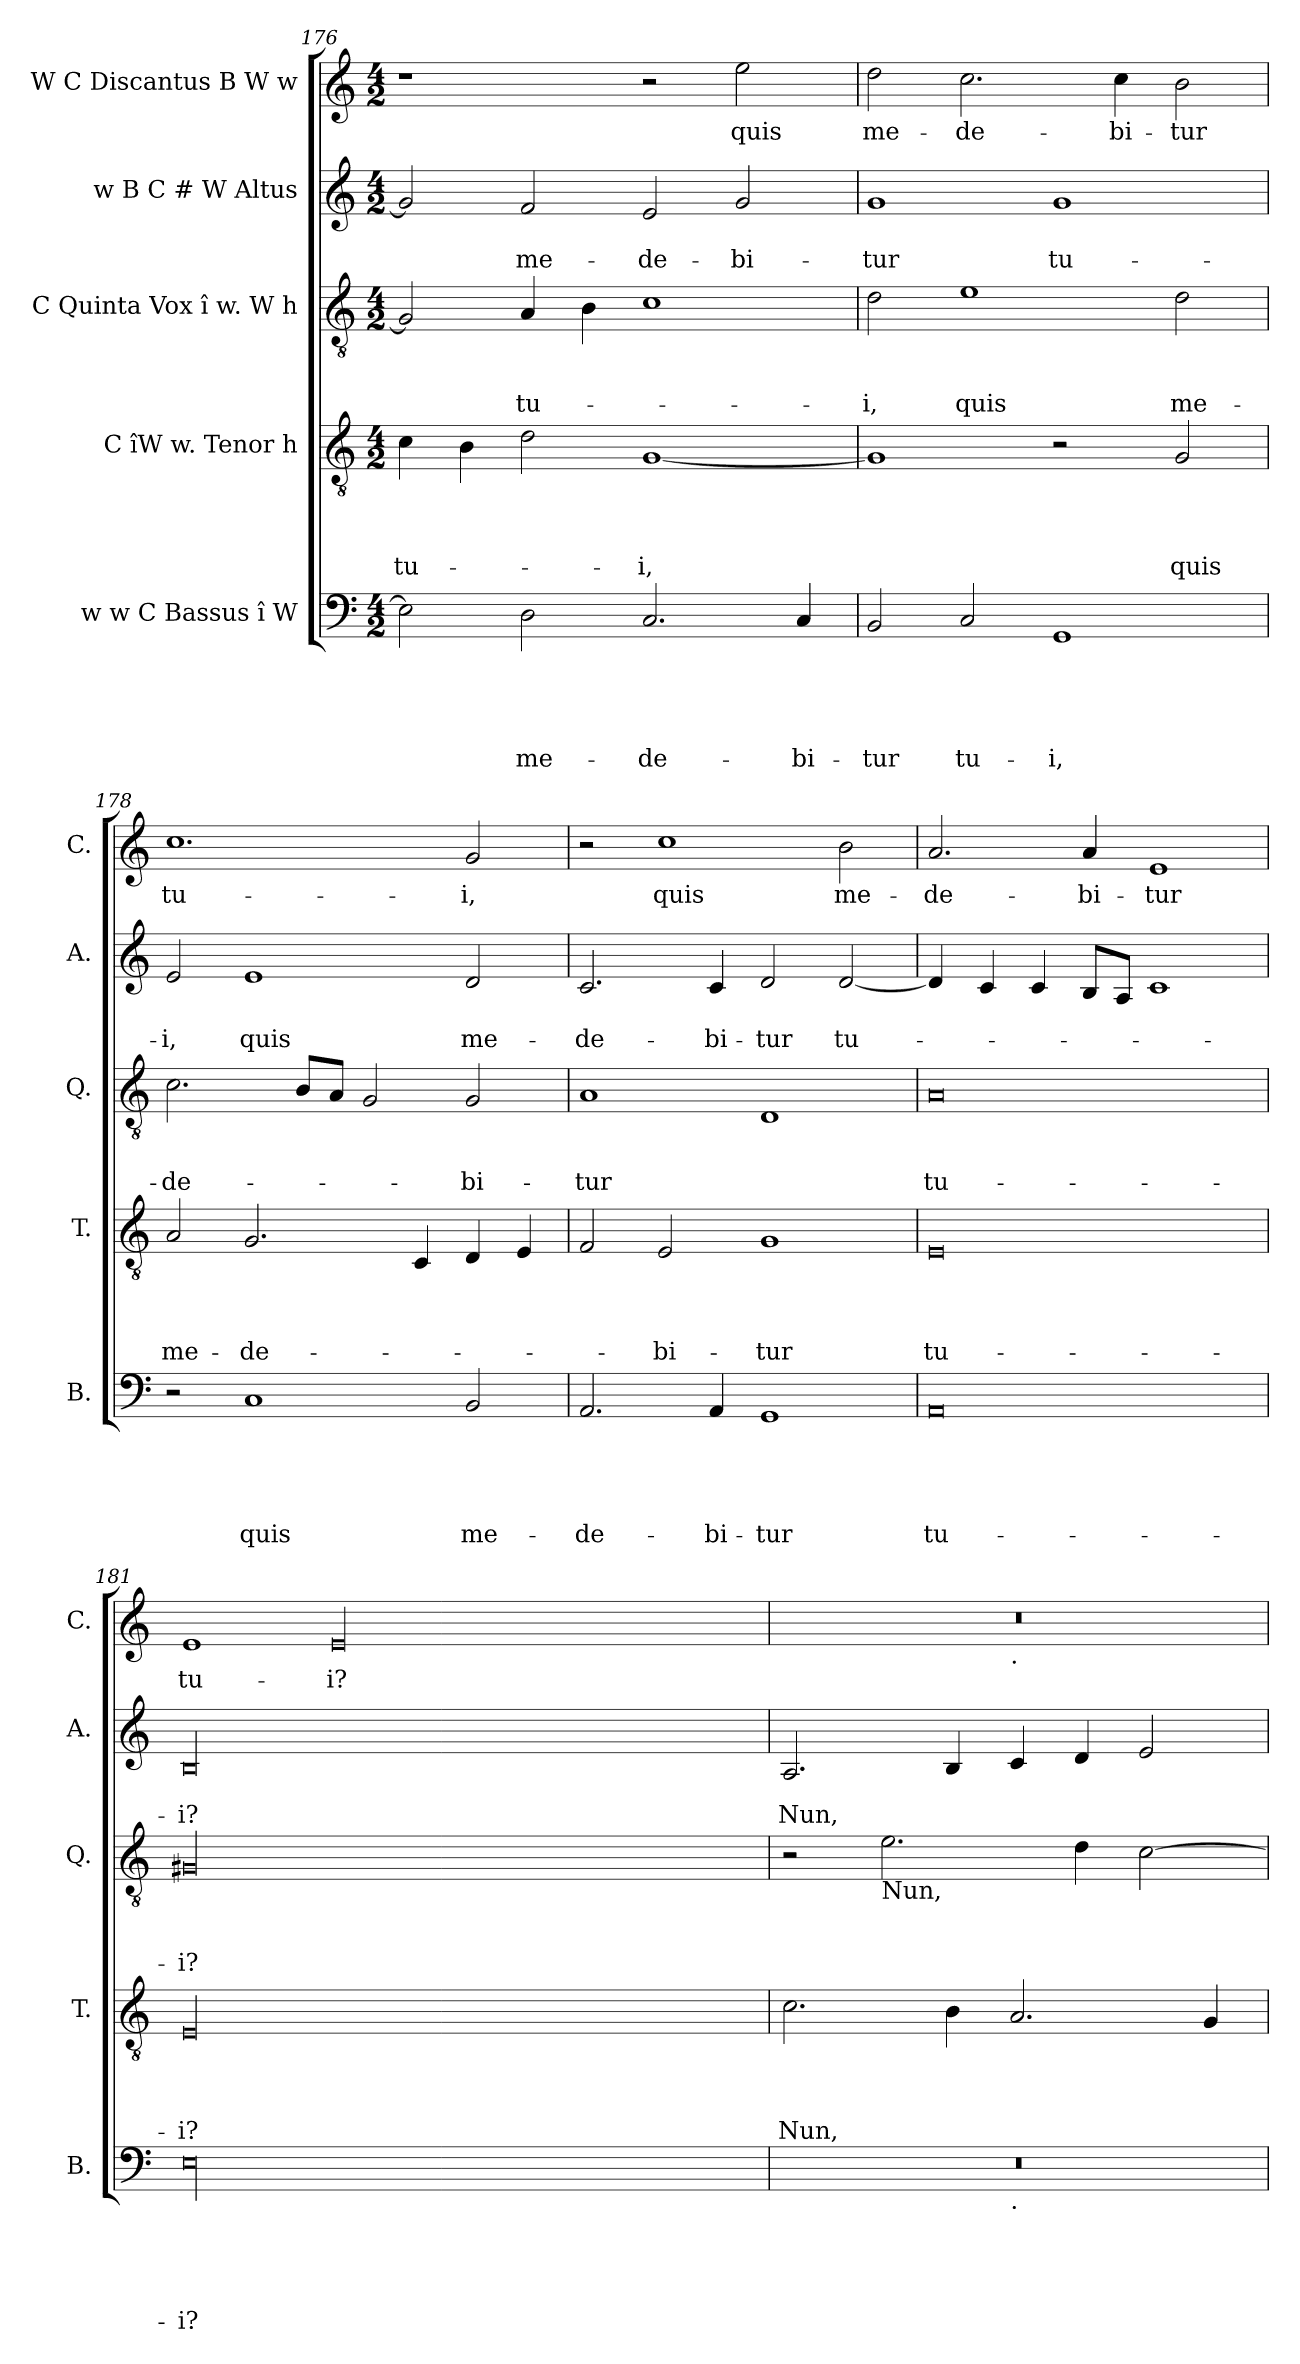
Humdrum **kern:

**kern	**text	**text	**text	**text	**text	**kern	**text	**text	**text	**text	**kern	**text	**text	**text	**kern	**text	**text	**kern	**text
*part5	*part5	*part5	*part5	*part5	*part5	*part4	*part4	*part4	*part4	*part4	*part3	*part3	*part3	*part3	*part2	*part2	*part2	*part1	*part1
*staff5	*staff5	*staff5	*staff5	*staff5	*staff5	*staff4	*staff4	*staff4	*staff4	*staff4	*staff3	*staff3	*staff3	*staff3	*staff2	*staff2	*staff2	*staff1	*staff1
*I"w w C Bassus î W	*	*	*	*	*	*I"C îW w. Tenor h	*	*	*	*	*I"C Quinta Vox î w. W h	*	*	*	*I"w B C # W Altus	*	*	*I"W C Discantus B W w	*
*I'B.	*	*	*	*	*	*I'T.	*	*	*	*	*I'Q.	*	*	*	*I'A.	*	*	*I'C.	*
*clefF4	*	*	*	*	*	*clefGv2	*	*	*	*	*clefGv2	*	*	*	*clefG2	*	*	*clefG2	*
*k[]	*	*	*	*	*	*k[]	*	*	*	*	*k[]	*	*	*	*k[]	*	*	*k[]	*
*C:	*	*	*	*	*	*C:	*	*	*	*	*C:	*	*	*	*C:	*	*	*C:	*
*M4/2	*	*	*	*	*	*M4/2	*	*	*	*	*M4/2	*	*	*	*M4/2	*	*	*M4/2	*
=176	=176	=176	=176	=176	=176	=176	=176	=176	=176	=176	=176	=176	=176	=176	=176	=176	=176	=176	=176
!	!	!	!	!	!	!	!	!	!	!LO:LY:b	!	!	!	!	!	!	!	!	!
2E\]	.	.	.	.	.	4c\	.	.	.	tu-	2G/]	.	.	.	2g/]	.	.	1r	.
.	.	.	.	.	.	4B\	.	.	.	.	.	.	.	.	.	.	.	.	.
!	!	!	!	!	!LO:LY:b	!	!	!	!	!	!	!	!	!LO:LY:b	!	!	!LO:LY:b	!	!
2D\	.	.	.	.	me-	2d\	.	.	.	.	4A/	.	.	tu-	2f/	.	me-	.	.
.	.	.	.	.	.	.	.	.	.	.	4B\	.	.	.	.	.	.	.	.
!	!	!	!	!	!LO:LY:b	!	!	!	!	!LO:LY:b:rj	!	!	!	!	!	!	!LO:LY:b	!	!
2.C/	.	.	.	.	-de-	[<1G	.	.	.	-i,	1c	.	.	.	2e/	.	-de-	2r	.
!	!	!	!	!	!	!	!	!	!	!	!	!	!	!	!	!	!LO:LY:b	!	!LO:LY:b
.	.	.	.	.	.	.	.	.	.	.	.	.	.	.	2g/	.	-bi-	2ee\	quis
!	!	!	!	!	!LO:LY:b	!	!	!	!	!	!	!	!	!	!	!	!	!	!
4C/	.	.	.	.	-bi-	.	.	.	.	.	.	.	.	.	.	.	.	.	.
=177	=177	=177	=177	=177	=177	=177	=177	=177	=177	=177	=177	=177	=177	=177	=177	=177	=177	=177	=177
!	!	!	!	!	!LO:LY:b	!	!	!	!	!	!	!	!	!LO:LY:b	!	!	!LO:LY:b	!	!LO:LY:b
2BB/	.	.	.	.	-tur	1G]	.	.	.	.	2d\	.	.	-i,	1g	.	-tur	2dd\	me-
!	!	!	!	!	!LO:LY:b	!	!	!	!	!	!	!	!	!LO:LY:b	!	!	!	!	!LO:LY:b
2C/	.	.	.	.	tu-	.	.	.	.	.	1e	.	.	quis	.	.	.	2.cc\	-de-
!	!	!	!	!	!LO:LY:b	!	!	!	!	!	!	!	!	!	!	!	!LO:LY:b	!	!
1GG	.	.	.	.	-i,	2r	.	.	.	.	.	.	.	.	1g	.	tu-	.	.
!	!	!	!	!	!	!	!	!	!	!	!	!	!	!	!	!	!	!	!LO:LY:b
.	.	.	.	.	.	.	.	.	.	.	.	.	.	.	.	.	.	4cc\	-bi-
!	!	!	!	!	!	!	!	!	!	!LO:LY:b	!	!	!	!LO:LY:b	!	!	!	!	!LO:LY:b
.	.	.	.	.	.	2G/	.	.	.	quis	2d\	.	.	me-	.	.	.	2b\	-tur
=178	=178	=178	=178	=178	=178	=178	=178	=178	=178	=178	=178	=178	=178	=178	=178	=178	=178	=178	=178
!	!	!	!	!	!	!	!	!	!	!LO:LY:b	!	!	!	!LO:LY:b	!	!	!LO:LY:b	!	!LO:LY:b
2r	.	.	.	.	.	2A/	.	.	.	me-	2.c\	.	.	-de-	2e/	.	-i,	1.cc	tu-
!	!	!	!	!	!LO:LY:b	!	!	!	!	!LO:LY:b	!	!	!	!	!	!	!LO:LY:b	!	!
1C	.	.	.	.	quis	2.G/	.	.	.	-de-	.	.	.	.	1e	.	quis	.	.
.	.	.	.	.	.	.	.	.	.	.	8B/L	.	.	.	.	.	.	.	.
.	.	.	.	.	.	.	.	.	.	.	8A/J	.	.	.	.	.	.	.	.
.	.	.	.	.	.	.	.	.	.	.	2G/	.	.	.	.	.	.	.	.
.	.	.	.	.	.	4C/	.	.	.	.	.	.	.	.	.	.	.	.	.
!	!	!	!	!	!LO:LY:b	!	!	!	!	!	!	!	!	!LO:LY:b	!	!	!LO:LY:b	!	!LO:LY:b
2BB/	.	.	.	.	me-	4D/	.	.	.	.	2G/	.	.	-bi-	2d/	.	me-	2g/	-i,
.	.	.	.	.	.	4E/	.	.	.	.	.	.	.	.	.	.	.	.	.
!!LO:PB:g=z
=179	=179	=179	=179	=179	=179	=179	=179	=179	=179	=179	=179	=179	=179	=179	=179	=179	=179	=179	=179
!	!	!	!	!	!LO:LY:b	!	!	!	!	!	!	!	!	!LO:LY:b	!	!	!LO:LY:b	!	!
2.AA/	.	.	.	.	-de-	2F/	.	.	.	.	1A	.	.	-tur	2.c/	.	-de-	2r	.
!	!	!	!	!	!	!	!	!	!	!LO:LY:b	!	!	!	!	!	!	!	!	!LO:LY:b
.	.	.	.	.	.	2E/	.	.	.	-bi-	.	.	.	.	.	.	.	1cc	quis
!	!	!	!	!	!LO:LY:b	!	!	!	!	!	!	!	!	!	!	!	!LO:LY:b	!	!
4AA/	.	.	.	.	-bi-	.	.	.	.	.	.	.	.	.	4c/	.	-bi-	.	.
!	!	!	!	!	!LO:LY:b	!	!	!	!	!LO:LY:b	!	!	!	!	!	!	!LO:LY:b	!	!
1GG	.	.	.	.	-tur	1G	.	.	.	-tur	1D	.	.	.	2d/	.	-tur	.	.
!	!	!	!	!	!	!	!	!	!	!	!	!	!	!	!	!	!LO:LY:b	!	!LO:LY:b
.	.	.	.	.	.	.	.	.	.	.	.	.	.	.	[<2d/	.	tu-	2b\	me-
=180	=180	=180	=180	=180	=180	=180	=180	=180	=180	=180	=180	=180	=180	=180	=180	=180	=180	=180	=180
!	!	!	!	!	!LO:LY:b	!	!	!	!	!LO:LY:b	!	!	!	!LO:LY:b	!	!	!	!	!LO:LY:b
0AA	.	.	.	.	tu-	0E	.	.	.	tu-	0A	.	.	tu-	4d/]	.	.	2.a/	-de-
.	.	.	.	.	.	.	.	.	.	.	.	.	.	.	4c/	.	.	.	.
.	.	.	.	.	.	.	.	.	.	.	.	.	.	.	4c/	.	.	.	.
!	!	!	!	!	!	!	!	!	!	!	!	!	!	!	!	!	!	!	!LO:LY:b
.	.	.	.	.	.	.	.	.	.	.	.	.	.	.	8B/L	.	.	4a/	-bi-
.	.	.	.	.	.	.	.	.	.	.	.	.	.	.	8A/J	.	.	.	.
!	!	!	!	!	!	!	!	!	!	!	!	!	!	!	!	!	!	!	!LO:LY:b
.	.	.	.	.	.	.	.	.	.	.	.	.	.	.	1c	.	.	1e	-tur
=181	=181	=181	=181	=181	=181	=181	=181	=181	=181	=181	=181	=181	=181	=181	=181	=181	=181	=181	=181
!	!	!	!	!	!LO:LY:b	!	!	!	!	!LO:LY:b	!	!	!	!LO:LY:b	!	!	!LO:LY:b	!	!LO:LY:b
00E	.	.	.	.	-i?	00E	.	.	.	-i?	00G#X	.	.	-i?	00B	.	-i?	1e	tu-
!	!	!	!	!	!	!	!	!	!	!	!	!	!	!	!	!	!	!	!LO:LY:b
.	.	.	.	.	.	.	.	.	.	.	.	.	.	.	.	.	.	00e	-i?
1ryy	.	.	.	.	.	1ryy	.	.	.	.	1ryy	.	.	.	1ryy	.	.	.	.
!!LO:LB:g=z
=182	=182	=182	=182	=182	=182	=182	=182	=182	=182	=182	=182	=182	=182	=182	=182	=182	=182	=182	=182
!	!	!	!	!	!	!	!	!	!	!LO:LY:b	!	!	!	!	!	!	!LO:LY:b	!	!
*^	*	*	*	*	*	*	*	*	*	*	*	*	*	*	*	*	*	*^	*
0r	1ryy	.	.	.	.	.	2.c\	.	.	.	Nun,	2r	.	.	.	2.A/	.	Nun,	0r	1ryy	.
!	!	!	!	!	!	!	!	!	!	!	!	!LO:TX:b:t=Nun,	!	!	!	!	!	!	!	!	!
.	.	.	.	.	.	.	.	.	.	.	.	2.e\	.	.	.	.	.	.	.	.	.
.	.	.	.	.	.	.	4B\	.	.	.	.	.	.	.	.	4B/	.	.	.	.	.
!	!	!	!	!	!	!	!	!	!	!	!	!	!	!	!	!	!	!	!	!LO:TX:b:t=.	!
!	!LO:TX:b:t=.	!	!	!	!	!	!	!	!	!	!	!	!	!	!	!	!	!	!	!	!
.	1ryy	.	.	.	.	.	2.A/	.	.	.	.	.	.	.	.	4c/	.	.	.	1ryy	.
.	.	.	.	.	.	.	.	.	.	.	.	4d\	.	.	.	4d/	.	.	.	.	.
.	.	.	.	.	.	.	.	.	.	.	.	[>2c\	.	.	.	2e/	.	.	.	.	.
.	.	.	.	.	.	.	4G/	.	.	.	.	.	.	.	.	.	.	.	.	.	.
*v	*v	*	*	*	*	*	*	*	*	*	*	*	*	*	*	*	*	*	*v	*v	*
=	=	=	=	=	=	=	=	=	=	=	=	=	=	=	=	=	=	=	=
*-	*-	*-	*-	*-	*-	*-	*-	*-	*-	*-	*-	*-	*-	*-	*-	*-	*-	*-	*-
